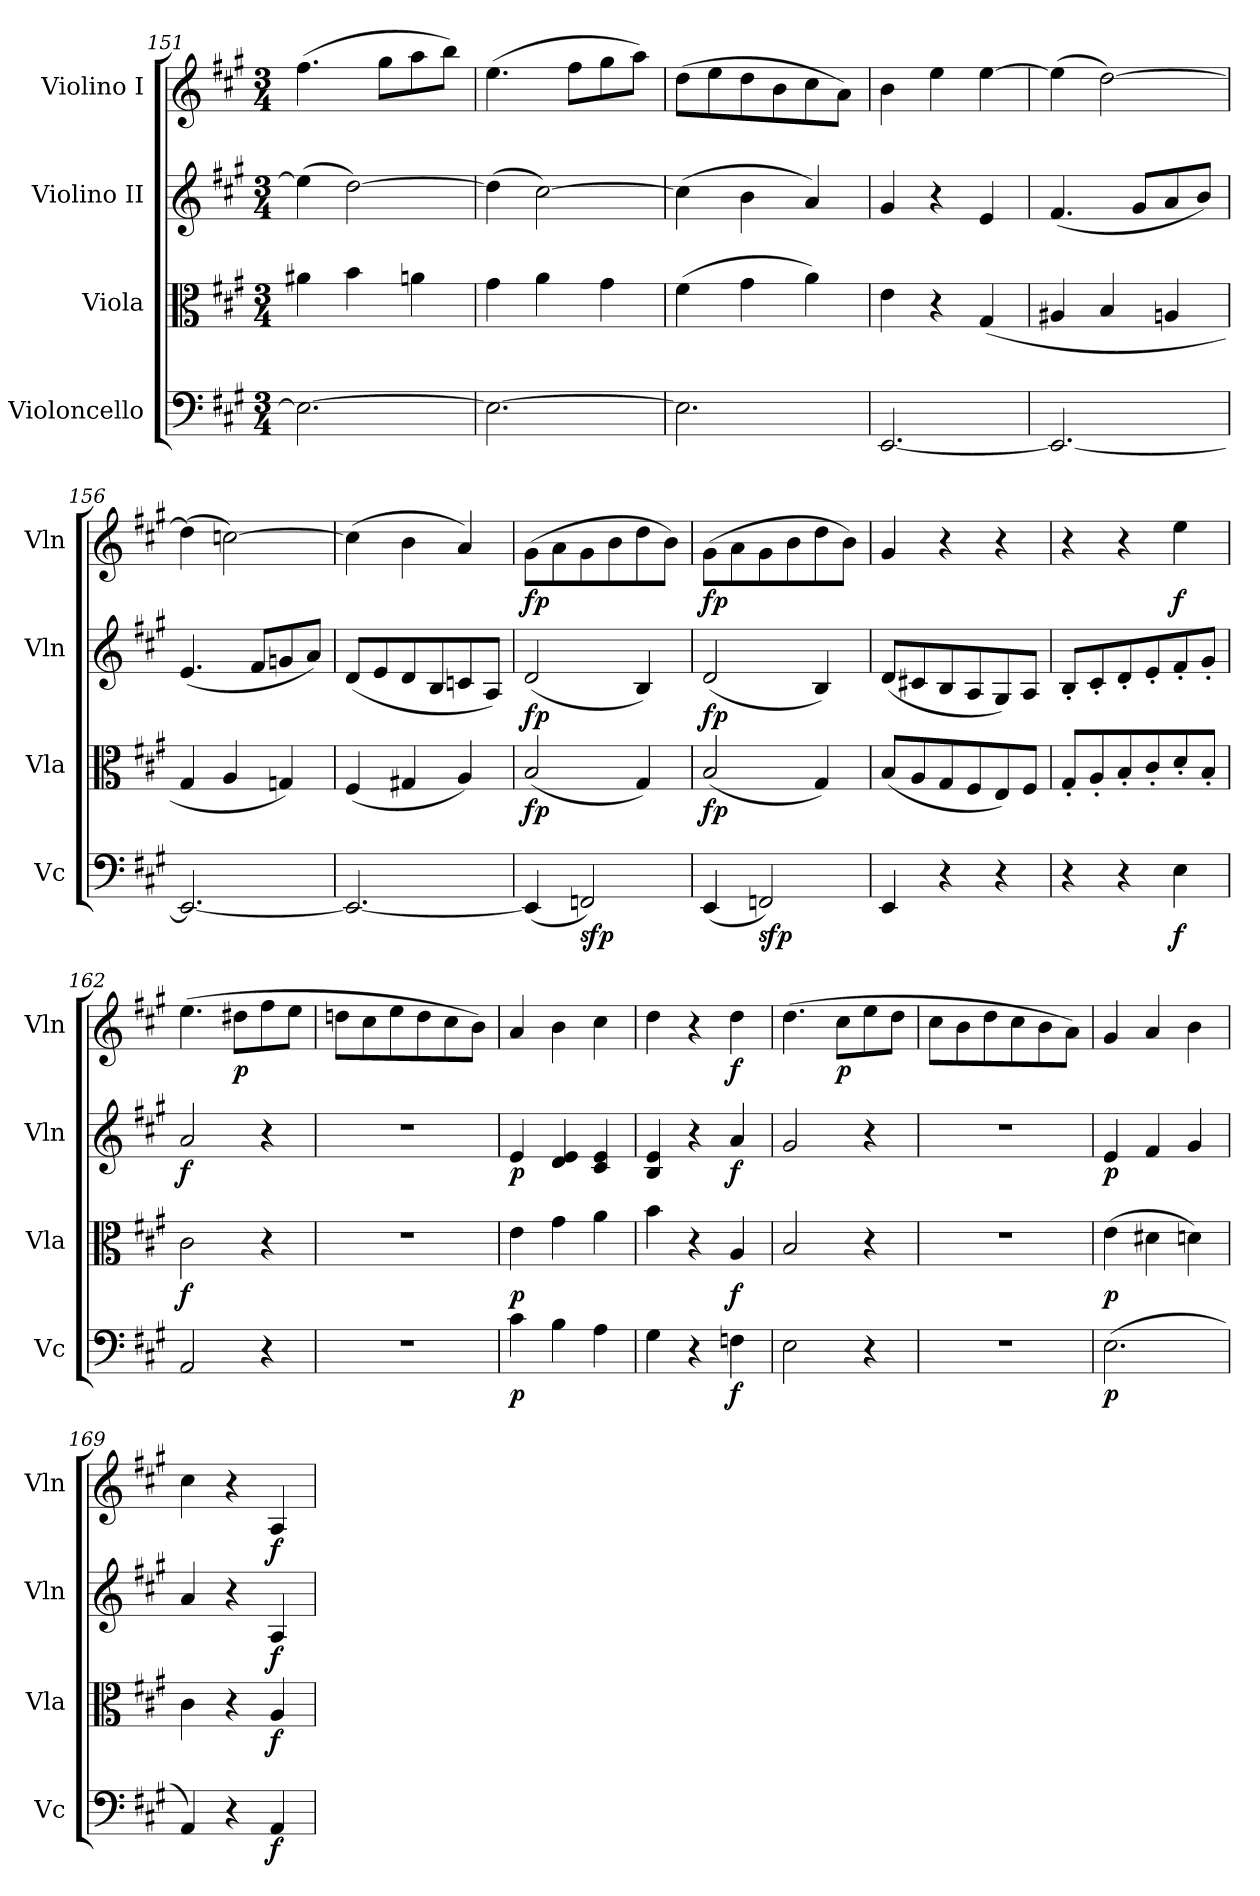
**kern	**dynam	**kern	**dynam	**kern	**dynam	**kern	**dynam
*part4	*part4	*part3	*part3	*part2	*part2	*part1	*part1
*staff4	*staff4	*staff3	*staff3	*staff2	*staff2	*staff1	*staff1
*I"Violoncello	*	*I"Viola	*	*I"Violino II	*	*I"Violino I	*
*I'Vc	*	*I'Vla	*	*I'Vln	*	*I'Vln	*
*clefF4	*	*clefC3	*	*clefG2	*	*clefG2	*
*k[f#c#g#]	*	*k[f#c#g#]	*	*k[f#c#g#]	*	*k[f#c#g#]	*
*A:	*	*A:	*	*A:	*	*A:	*
*M3/4	*	*M3/4	*	*M3/4	*	*M3/4	*
=151	=151	=151	=151	=151	=151	=151	=151
2.E_	.	4a#X	.	(4ee]	.	(4.ff#	.
.	.	4b	.	[2dd)	.	.	.
.	.	.	.	.	.	8gg#L	.
.	.	4an	.	.	.	8aa	.
.	.	.	.	.	.	8bbJ)	.
=152	=152	=152	=152	=152	=152	=152	=152
2.E_	.	4g#	.	(4dd]	.	(4.ee	.
.	.	4a	.	[2cc#)	.	.	.
.	.	.	.	.	.	8ff#L	.
.	.	4g#	.	.	.	8gg#	.
.	.	.	.	.	.	8aaJ)	.
=153	=153	=153	=153	=153	=153	=153	=153
2.E]	.	(4f#	.	(4cc#]	.	(8ddL	.
.	.	.	.	.	.	8ee	.
.	.	4g#	.	4b	.	8dd	.
.	.	.	.	.	.	8b	.
.	.	4a)	.	4a)	.	8cc#	.
.	.	.	.	.	.	8aJ)	.
=154	=154	=154	=154	=154	=154	=154	=154
[2.EE	.	4e	.	4g#	.	4b	.
.	.	4r	.	4r	.	4ee	.
.	.	(4G#	.	4e	.	[4ee	.
=155	=155	=155	=155	=155	=155	=155	=155
2.EE_	.	4A#X	.	(4.f#	.	(4ee]	.
.	.	4B	.	.	.	[2dd)	.
.	.	.	.	8g#L	.	.	.
.	.	4An	.	8a	.	.	.
.	.	.	.	8bJ)	.	.	.
=156	=156	=156	=156	=156	=156	=156	=156
2.EE_	.	4G#	.	(4.e	.	(4dd]	.
.	.	4A	.	.	.	[2ccn)	.
.	.	.	.	8f#L	.	.	.
.	.	4Gn)	.	8g	.	.	.
.	.	.	.	8aJ)	.	.	.
=157	=157	=157	=157	=157	=157	=157	=157
2.EE_	.	(4F#	.	(8dL	.	(4cc]	.
.	.	.	.	8e	.	.	.
.	.	4G#X	.	8d	.	4b	.
.	.	.	.	8B	.	.	.
.	.	4A)	.	8cn	.	4a)	.
.	.	.	.	8AJ)	.	.	.
!!LO:LB:g=z
=158	=158	=158	=158	=158	=158	=158	=158
(4EE]	.	(2B	fp	(2d	fp	(8g#\L	fp
.	.	.	.	.	.	8a	.
2FFn)	sfp	.	.	.	.	8g#	.
.	.	.	.	.	.	8b\	.
.	.	4G#)	.	4B)	.	8dd	.
.	.	.	.	.	.	8b\J)	.
=159	=159	=159	=159	=159	=159	=159	=159
(4EE	.	(2B	fp	(2d	fp	(8g#\L	fp
.	.	.	.	.	.	8a	.
2FFn)	sfp	.	.	.	.	8g#\	.
.	.	.	.	.	.	8b	.
.	.	4G#)	.	4B)	.	8dd	.
.	.	.	.	.	.	8b\J)	.
=160	=160	=160	=160	=160	=160	=160	=160
4EE	.	(8BL	.	(8dL	.	4g#	.
.	.	8A	.	8c#X	.	.	.
4r	.	8G#	.	8B	.	4r	.
.	.	8F#	.	8A	.	.	.
4r	.	8E)	.	8G#)	.	4r	.
.	.	8F#J	crescendo	8AJ	crescendo	.	.
=161	=161	=161	=161	=161	=161	=161	=161
4r	.	8G#'L	.	8B'L	.	4r	.
.	.	8A'	.	8c#'	.	.	.
4r	.	8B'	.	8d'	.	4r	.
.	.	8c#'	.	8e'	.	.	.
4E	f	8d'	.	8f#'	.	4ee	f
.	.	8B'J	.	8g#'J	.	.	.
=162	=162	=162	=162	=162	=162	=162	=162
2AA	.	2c#	f	2a	f	(4.ee	.
.	.	.	.	.	.	8dd#XL	p
4r	.	4r	.	4r	.	8ff#	.
.	.	.	.	.	.	8eeJ	.
=163	=163	=163	=163	=163	=163	=163	=163
2.r	.	2.r	.	2.r	.	8ddnL	.
.	.	.	.	.	.	8cc#	.
.	.	.	.	.	.	8ee	.
.	.	.	.	.	.	8dd	.
.	.	.	.	.	.	8cc#	.
.	.	.	.	.	.	8bJ)	.
=164	=164	=164	=164	=164	=164	=164	=164
4c#	p	4e	p	4e	p	4a	.
4B	.	4g#	.	4e 4d	.	4b	.
4A	.	4a	.	4e 4c#	.	4cc#	.
=165	=165	=165	=165	=165	=165	=165	=165
4G#	.	4b	.	4e 4B	.	4dd	.
4r	.	4r	.	4r	.	4r	.
4Fn	f	4A	f	4a	f	4dd	f
!!LO:LB:g=z
=166	=166	=166	=166	=166	=166	=166	=166
2E	.	2B	.	2g#	.	(4.dd	.
.	.	.	.	.	.	8cc#L	p
4r	.	4r	.	4r	.	8ee	.
.	.	.	.	.	.	8ddJ	.
=167	=167	=167	=167	=167	=167	=167	=167
2.r	.	2.r	.	2.r	.	8cc#L	.
.	.	.	.	.	.	8b	.
.	.	.	.	.	.	8dd	.
.	.	.	.	.	.	8cc#	.
.	.	.	.	.	.	8b	.
.	.	.	.	.	.	8aJ)	.
=168	=168	=168	=168	=168	=168	=168	=168
(2.E	p	(4e	p	4e	p	4g#	.
.	.	4d#X	.	4f#	.	4a	.
.	.	4dn)	.	4g#	.	4b	.
=169	=169	=169	=169	=169	=169	=169	=169
4AA)	.	4c#	.	4a	.	4cc#	.
4r	.	4r	.	4r	.	4r	.
4AA	f	4A	f	4A	f	4A	f
=	=	=	=	=	=	=	=
*-	*-	*-	*-	*-	*-	*-	*-
